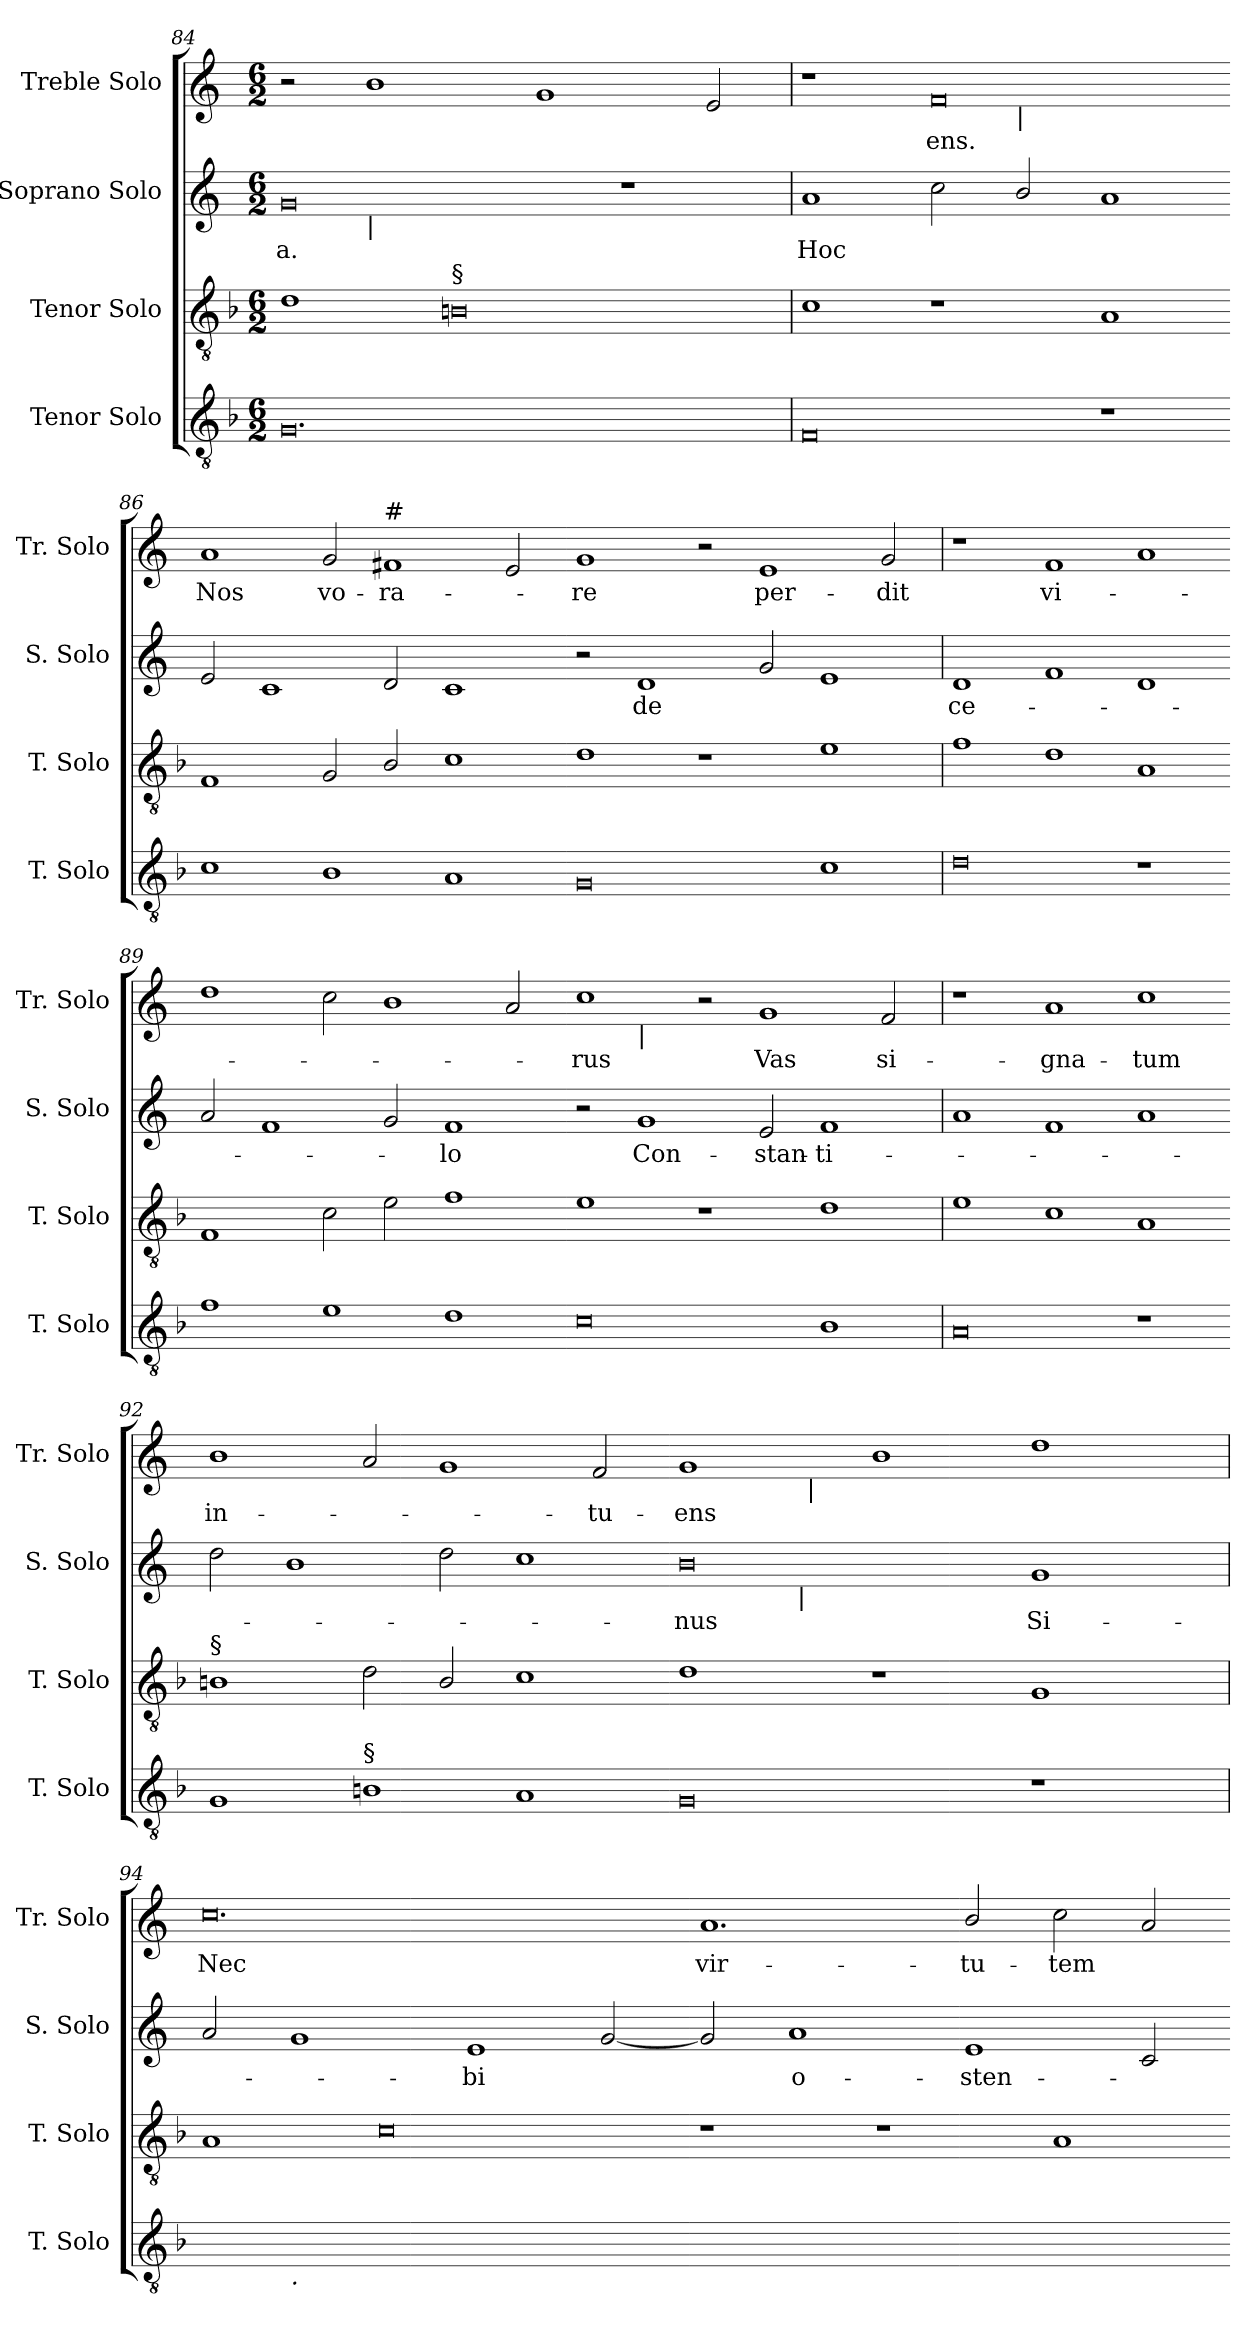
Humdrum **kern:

**kern	**kern	**kern	**text	**kern	**text
*part4	*part3	*part2	*part2	*part1	*part1
*staff4	*staff3	*staff2	*staff2	*staff1	*staff1
*I"Tenor Solo	*I"Tenor Solo	*I"Soprano Solo	*	*I"Treble Solo	*
*I'T. Solo	*I'T. Solo	*I'S. Solo	*	*I'Tr. Solo	*
*clefGv2	*clefGv2	*clefG2	*	*clefG2	*
*ITrd7c12	*ITrd7c12	*	*	*	*
*k[b-]	*k[b-]	*k[]	*	*k[]	*
*F:	*F:	*C:	*	*C:	*
*M6/2	*M6/2	*M6/2	*	*M6/2	*
=84	=84	=84	=84	=84	=84
!	!	!	!LO:LY:b:color=#000000	!	!
*	*	*^	*	*	*
0.GGi	1Di	0gi	2ryy	-a.	2r	.
!	!	!	!LO:TX:b:i:t=|	!	!	!
.	.	.	1ryy	.	1bi	.
!	!LO:TX:a:t=§	!	!	!	!	!
.	0BBi	.	.	.	.	.
.	.	.	1.ryy	.	1gi	.
.	.	1r	.	.	.	.
.	.	.	.	.	2ei/	.
*	*	*v	*v	*	*	*
!!LO:LB:g=z
=85	=85	=85	=85	=85	=85
*	*	*^	*	*	*
!	!	!	!	!LO:LY:b:color=#000000	!	!
*	*	*v	*v	*	*^	*
0FFi	1Ci	1ai	Hoc	1r	1.ryy	.
!	!	!	!	!	!	!LO:LY:b:color=#000000
.	1r	2cci\	.	0fi	.	-ens.
!	!	!	!	!	!LO:TX:b:i:t=|	!
.	.	2bi/	.	.	1.ryy	.
1r	1AAi	1ai	.	.	.	.
*	*	*	*	*v	*v	*
=86-	=86-	=86-	=86-	=86-	=86-
*	*	*	*	*^	*
!	!	!	!	!	!	!LO:LY:b:color=#000000
*	*	*	*	*v	*v	*
1Ci	1FFi	2ei/	.	1ai	Nos
.	.	1ci	.	.	.
!	!	!	!	!	!LO:LY:b:color=#000000
1BB-i	2GGi/	.	.	2gi/	vo-
!	!	!	!	!LO:TX:a:t=#	!
!	!	!	!	!	!LO:LY:b:color=#000000
.	2BB-i/	2di/	.	1f#i	-ra-
1AAi	1Ci	1ci	.	.	.
.	.	.	.	2ei/	.
=87-	=87-	=87-	=87-	=87-	=87-
!	!	!	!	!	!LO:LY:b:color=#000000
0GGi	1Di	2r	.	1gi	-re
!	!	!	!LO:LY:b:color=#000000	!	!
.	.	1di	de	.	.
.	1r	.	.	2r	.
!	!	!	!	!	!LO:LY:b:color=#000000
.	.	2gi/	.	1ei	per-
1Ci	1Ei	1ei	.	.	.
!	!	!	!	!	!LO:LY:b:color=#000000
.	.	.	.	2gi/	-dit
=88	=88	=88	=88	=88	=88
!	!	!	!LO:LY:b:color=#000000	!	!
0Di	1Fi	1di	ce-	1r	.
!	!	!	!	!	!LO:LY:b:color=#000000
.	1Di	1fi	.	1fi	vi-
1r	1AAi	1di	.	1ai	.
=89-	=89-	=89-	=89-	=89-	=89-
1Fi	1FFi	2ai/	.	1ddi	.
.	.	1fi	.	.	.
1Ei	2Ci\	.	.	2cci\	.
.	2Ei\	2gi/	.	1bi	.
!	!	!	!LO:LY:b:color=#000000	!	!
1Di	1Fi	1fi	-lo	.	.
.	.	.	.	2ai/	.
=90-	=90-	=90-	=90-	=90-	=90-
!	!	!	!	!	!LO:LY:b:color=#000000
*	*	*	*	*^	*
0Ci	1Ei	2r	.	1cci	2ryy	-rus
!	!	!	!	!	!LO:TX:b:i:t=|	!
!	!	!	!LO:LY:b:color=#000000	!	!	!
.	.	1gi	Con-	.	1ryy	.
.	1r	.	.	2r	.	.
!	!	!	!LO:LY:b:color=#000000	!	!	!
!	!	!	!	!	!	!LO:LY:b:color=#000000
.	.	2ei/	-stan-	1gi	1.ryy	Vas
!	!	!	!LO:LY:b:color=#000000	!	!	!
1BB-i	1Di	1fi	-ti-	.	.	.
!	!	!	!	!	!	!LO:LY:b:color=#000000
.	.	.	.	2fi/	.	si-
!!LO:LB:g=z
=91	=91	=91	=91	=91	=91	=91
!	!	!	!	!LO:TX:b:i:t=-	!	!
*	*	*	*	*v	*v	*
0AAi	1Ei	1ai	.	1r	.
!	!	!	!	!	!LO:LY:b:color=#000000
.	1Ci	1fi	.	1ai	-gna-
!	!	!	!	!	!LO:LY:b:color=#000000
1r	1AAi	1ai	.	1cci	-tum
=92-	=92-	=92-	=92-	=92-	=92-
!	!LO:TX:a:t=§	!	!	!	!
!	!	!	!	!	!LO:LY:b:color=#000000
1GGi	1BBi	2ddi\	.	1bi	in-
.	.	1bi	.	.	.
!LO:TX:a:t=§	!	!	!	!	!
1BBi	2Di\	.	.	2ai/	.
.	2BBi/	2ddi\	.	1gi	.
1AAi	1Ci	1cci	.	.	.
!	!	!	!	!	!LO:LY:b:color=#000000
.	.	.	.	2fi/	-tu-
=93-	=93-	=93-	=93-	=93-	=93-
!	!	!	!LO:LY:b:color=#000000	!	!
!	!	!	!	!	!LO:LY:b:color=#000000
*	*	*^	*	*^	*
0GGi	1Di	0bi	2ryy	-nus	1gi	2ryy	-ens
.	.	.	16ryy	.	.	16ryy	.
.	.	.	32ryy	.	.	32ryy	.
.	.	.	128ryy	.	.	64ryy	.
!	!	!	!LO:TX:b:i:t=|	!	!	!	!
.	.	.	1ryy	.	.	.	.
.	.	.	.	.	.	256ryy	.
!	!	!	!	!	!	!LO:TX:b:i:t=|	!
.	.	.	.	.	.	1ryy	.
.	1r	.	.	.	1bi	.	.
.	.	.	1ryy	.	.	.	.
.	.	.	.	.	.	1ryy	.
!	!	!	!	!LO:LY:b:color=#000000	!	!	!
1r	1GGi	1gi	.	Si-	1ddi	.	.
.	.	.	4ryy	.	.	.	.
.	.	.	.	.	.	4ryy	.
.	.	.	8ryy	.	.	.	.
.	.	.	.	.	.	8ryy	.
.	.	.	64.ryy	.	.	.	.
.	.	.	.	.	.	128.ryy	.
*	*	*v	*v	*	*	*	*
*	*	*	*	*v	*v	*
=94	=94	=94	=94	=94	=94
*	*	*^	*	*^	*
!	!	!	!	!	!	!	!LO:LY:b:color=#000000
*	*	*v	*v	*	*	*	*
*^	*	*	*	*v	*v	*
[>0.Ciyy	2ryy	1AAi	2ai/	.	0.cci	Nec
!	!LO:TX:b:i:t=.	!	!	!	!	!
.	1ryy	.	1gi	.	.	.
.	.	0Ci	.	.	.	.
!	!	!	!	!LO:LY:b:color=#000000	!	!
.	1.ryy	.	1ei	-bi	.	.
.	.	.	[<2gi/	.	.	.
*v	*v	*	*	*	*	*
=95-	=95-	=95-	=95-	=95-	=95-
*^	*	*	*	*	*
!	!	!	!	!	!	!LO:LY:b:color=#000000
*v	*v	*	*	*	*	*
0.Ciyy]	1r	2gi/]	.	1.ai	vir-
!	!	!	!LO:LY:b:color=#000000	!	!
.	.	1ai	o-	.	.
.	1r	.	.	.	.
!	!	!	!LO:LY:b:color=#000000	!	!
!	!	!	!	!	!LO:LY:b:color=#000000
.	.	1ei	-sten-	2bi/	-tu-
!	!	!	!	!	!LO:LY:b:color=#000000
.	1AAi	.	.	2cci\	-tem
.	.	2ci/	.	2ai/	.
=-	=-	=-	=-	=-	=-
*-	*-	*-	*-	*-	*-
